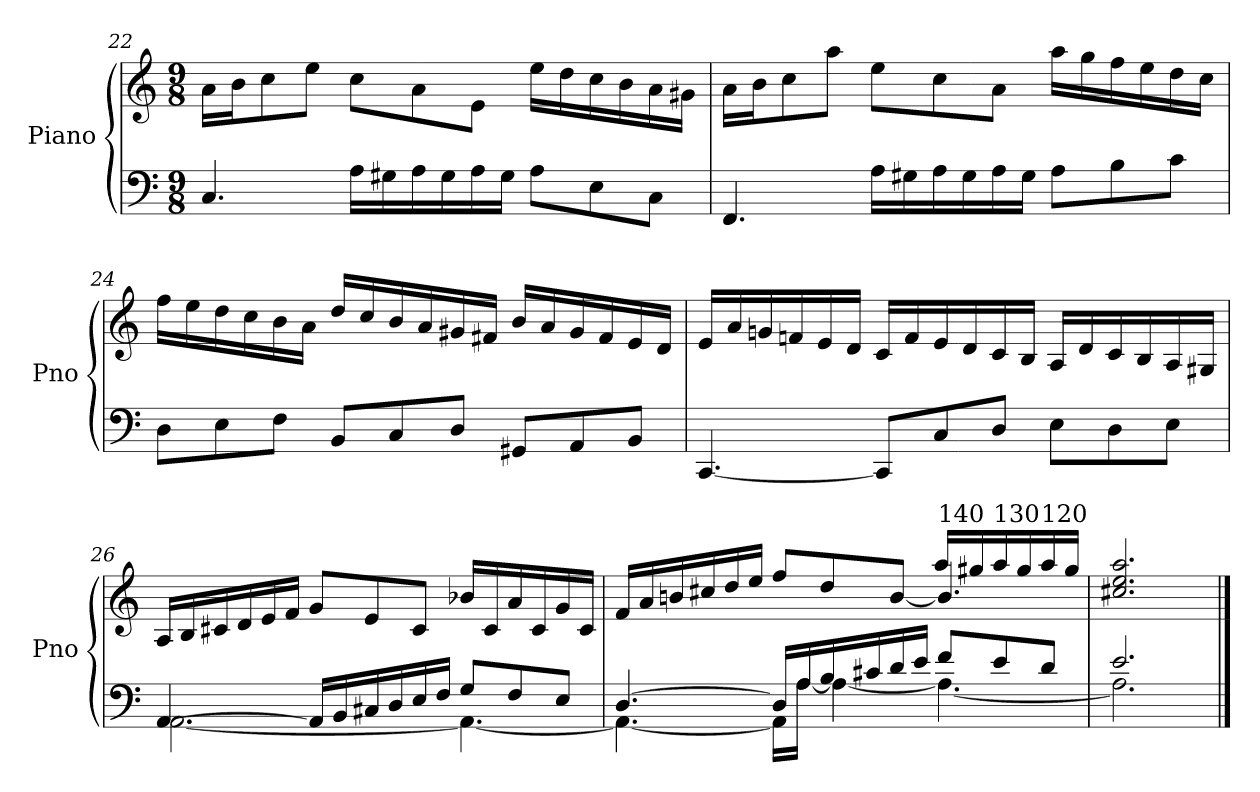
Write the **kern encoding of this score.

**kern	**kern
*part1	*part1
*staff2	*staff1
*I"Piano	*
*I'Pno	*
*clefF4	*clefG2
*k[]	*k[]
*C:	*C:
*M9/8	*M9/8
=22	=22
4.C/	16a\LL
.	16b\J
.	8cc\
.	8ee\J
16A\LL	8cc\L
16G#X\	.
16A\	8a\
16G#\	.
16A\	8e\J
16G#\JJ	.
8A\L	16ee\LL
.	16dd\
8E\	16cc\
.	16b\
8C\J	16a\
.	16g#X\JJ
!!LO:LB:g=z
=23	=23
4.FF/	16a\LL
.	16b\J
.	8cc\
.	8aa\J
16A\LL	8ee\L
16G#X\	.
16A\	8cc\
16G#\	.
16A\	8a\J
16G#\JJ	.
8A\L	16aa\LL
.	16gg\
8B\	16ff\
.	16ee\
8c\J	16dd\
.	16cc\JJ
=24	=24
8D\L	16ff\LL
.	16ee\
8E\	16dd\
.	16cc\
8F\J	16b\
.	16a\JJ
8BB/L	16dd/LL
.	16cc/
8C/	16b/
.	16a/
8D/J	16g#X/
.	16f#X/JJ
8GG#X/L	16b/LL
.	16a/
8AA/	16g#/
.	16f#/
8BB/J	16e/
.	16d/JJ
=25	=25
[4.CC/	16e/LL
.	16a/
.	16gn/
.	16fn/
.	16e/
.	16d/JJ
8CC/L]	16c/LL
.	16f/
8C/	16e/
.	16d/
8D/J	16c/
.	16B/JJ
8E\L	16A/LL
.	16d/
8D\	16c/
.	16B/
8E\J	16A/
.	16G#X/JJ
!!LO:LB:g=z
=26	=26
*^	*
[4.AA/	[2.AA\	16A/LL
.	.	16B/
.	.	16c#X/
.	.	16d/
.	.	16e/
.	.	16f/JJ
16AA/LL]	.	8g/L
16BB/	.	.
16C#X/	.	8e/
16D/	.	.
16E/	.	8c#/J
16F/JJ	.	.
8G/L	4.AA\_	16b-X/LL
.	.	16c#/
8F/	.	16a/
.	.	16c#/
8E/J	.	16g/
.	.	16c#/JJ
=27	=27	=27
*	*	*^
[4.D/	4.AA\_	16f/LL	2.ryy
.	.	16a/	.
.	.	16bn/	.
.	.	16cc#X/	.
.	.	16dd/	.
.	.	16ee/JJ	.
16D/LL]	16AA\LL]	8ff/L	.
16A/	[16A\JJ	.	.
16B/	4A\_	8dd/	.
16c#X/	.	.	.
16d/	.	[8b/J	.
16e/JJ	.	.	.
!	!	!LO:TX:a:t=140	!
8f/L	4.A\_	4.b/]	16aa/LL
.	.	.	16gg#X/
!	!	!	!LO:TX:a:t=130
8e/	.	.	16aa/
.	.	.	16gg#/
!	!	!	!LO:TX:a:t=120
8d/J	.	.	16aa/
.	.	.	16gg#/JJ
=28	=28	=28	=28
!	!	!LO:TX:a:t=60	!
*	*	*v	*v
2.e/	2.A\]	2.cc#X/ 2.ee/ 2.aa/
*v	*v	*
==	==
*-	*-
